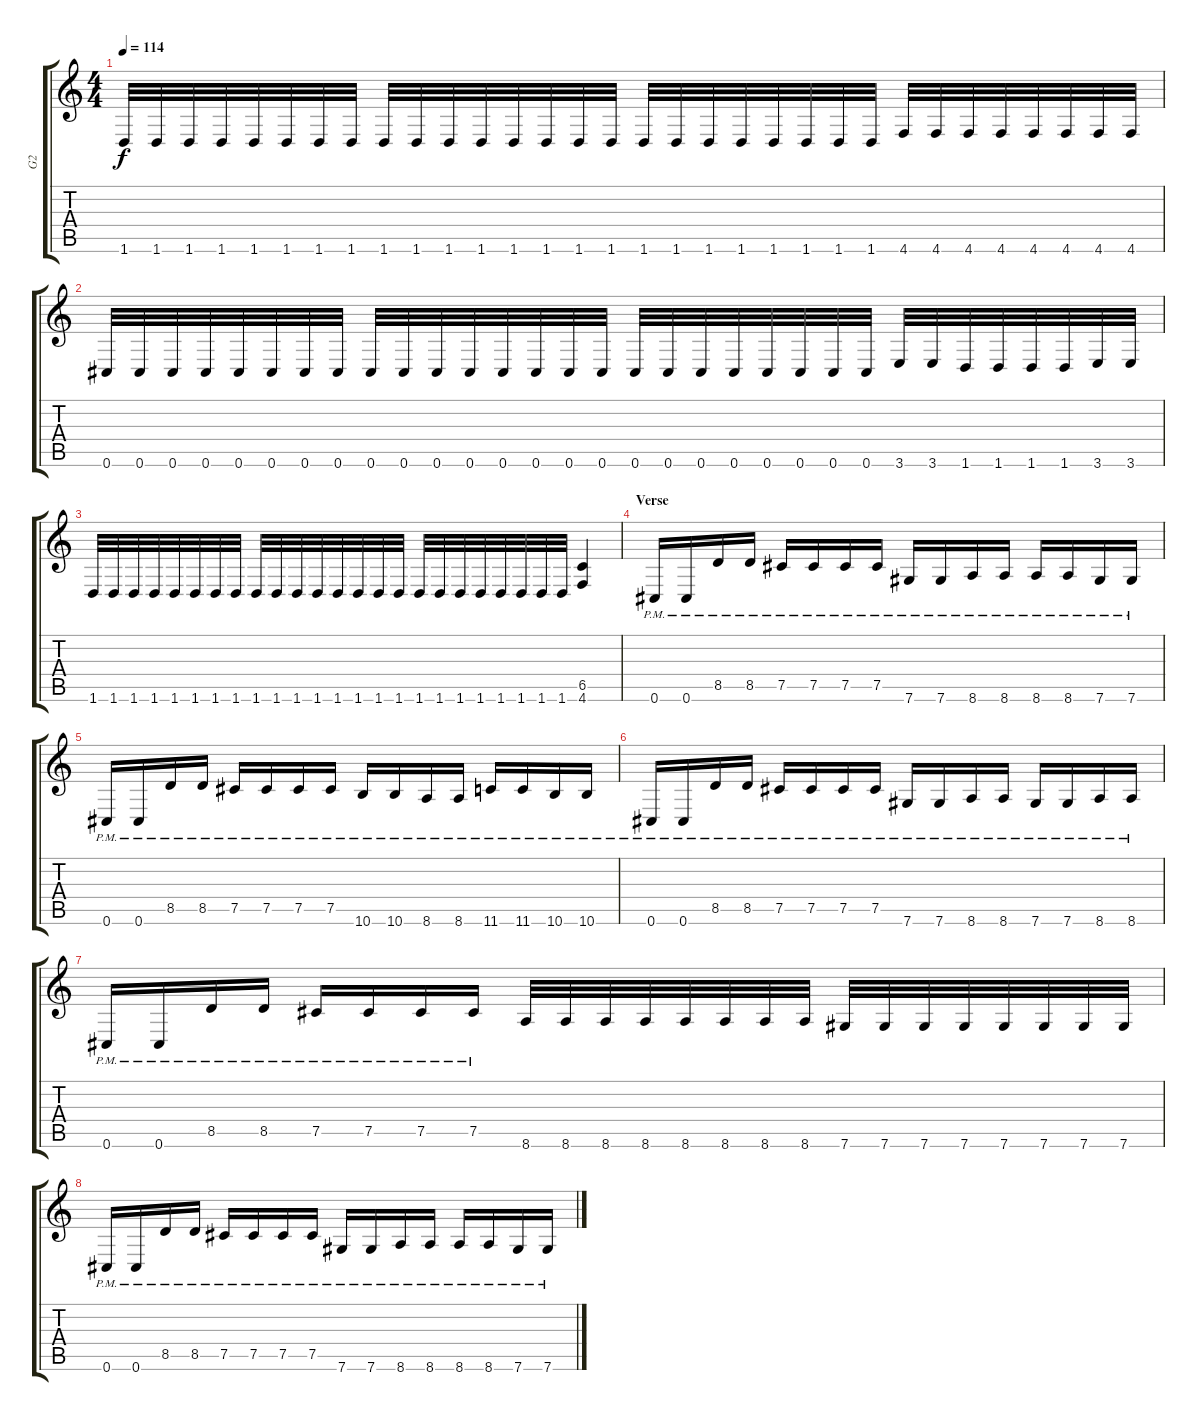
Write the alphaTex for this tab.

\track ("G2" "G2") {instrument distortionguitar}
\staff {score tabs}
\tuning (Db4 Ab3 E3 B2 Gb2 Db2) {hide}
\ts (4 4)
\tempo 114
\clef g2
\ks c
1.6.32{dy f} 1.6.32 1.6.32 1.6.32 1.6.32 1.6.32 1.6.32 1.6.32 1.6.32 1.6.32 1.6.32 1.6.32 1.6.32 1.6.32 1.6.32 1.6.32 1.6.32 1.6.32 1.6.32 1.6.32 1.6.32 1.6.32 1.6.32 1.6.32 4.6.32 4.6.32 4.6.32 4.6.32 4.6.32 4.6.32 4.6.32 4.6.32 |
0.6.32 0.6.32 0.6.32 0.6.32 0.6.32 0.6.32 0.6.32 0.6.32 0.6.32 0.6.32 0.6.32 0.6.32 0.6.32 0.6.32 0.6.32 0.6.32 0.6.32 0.6.32 0.6.32 0.6.32 0.6.32 0.6.32 0.6.32 0.6.32 3.6.32 3.6.32 1.6.32 1.6.32 1.6.32 1.6.32 3.6.32 3.6.32 |
1.6.32 1.6.32 1.6.32 1.6.32 1.6.32 1.6.32 1.6.32 1.6.32 1.6.32 1.6.32 1.6.32 1.6.32 1.6.32 1.6.32 1.6.32 1.6.32 1.6.32 1.6.32 1.6.32 1.6.32 1.6.32 1.6.32 1.6.32 1.6.32 (6.5 4.6).4 |
\section ("" "Verse")
0.6{pm}.16 0.6{pm}.16 8.5{pm}.16 8.5{pm}.16 7.5{pm}.16 7.5{pm}.16 7.5{pm}.16 7.5{pm}.16 7.6{pm}.16 7.6{pm}.16 8.6{pm}.16 8.6{pm}.16 8.6{pm}.16 8.6{pm}.16 7.6{pm}.16 7.6{pm}.16 |
0.6{pm}.16 0.6{pm}.16 8.5{pm}.16 8.5{pm}.16 7.5{pm}.16 7.5{pm}.16 7.5{pm}.16 7.5{pm}.16 10.6{pm}.16 10.6{pm}.16 8.6{pm}.16 8.6{pm}.16 11.6{pm}.16 11.6{pm}.16 10.6{pm}.16 10.6{pm}.16 |
0.6{pm}.16 0.6{pm}.16 8.5{pm}.16 8.5{pm}.16 7.5{pm}.16 7.5{pm}.16 7.5{pm}.16 7.5{pm}.16 7.6{pm}.16 7.6{pm}.16 8.6{pm}.16 8.6{pm}.16 7.6{pm}.16 7.6{pm}.16 8.6{pm}.16 8.6{pm}.16 |
0.6{pm}.16 0.6{pm}.16 8.5{pm}.16 8.5{pm}.16 7.5{pm}.16 7.5{pm}.16 7.5{pm}.16 7.5{pm}.16 8.6.32 8.6.32 8.6.32 8.6.32 8.6.32 8.6.32 8.6.32 8.6.32 7.6.32 7.6.32 7.6.32 7.6.32 7.6.32 7.6.32 7.6.32 7.6.32 |
0.6{pm}.16 0.6{pm}.16 8.5{pm}.16 8.5{pm}.16 7.5{pm}.16 7.5{pm}.16 7.5{pm}.16 7.5{pm}.16 7.6{pm}.16 7.6{pm}.16 8.6{pm}.16 8.6{pm}.16 8.6{pm}.16 8.6{pm}.16 7.6{pm}.16 7.6{pm}.16
